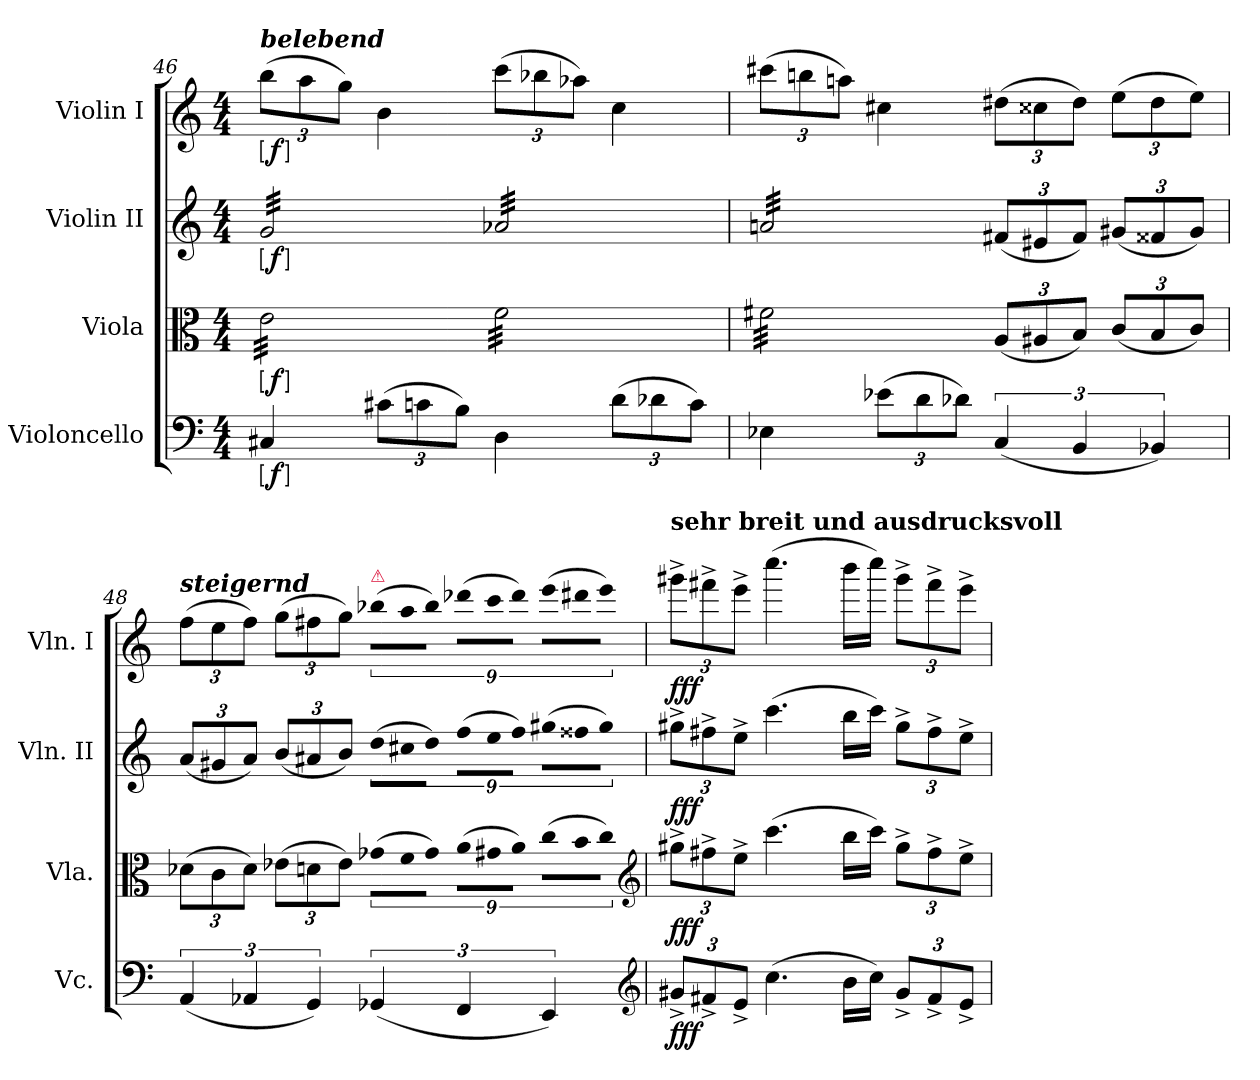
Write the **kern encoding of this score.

**kern	**dynam	**kern	**dynam	**kern	**dynam	**kern	**dynam
*part4	*part4	*part3	*part3	*part2	*part2	*part1	*part1
*staff4	*staff4	*staff3	*staff3	*staff2	*staff2	*staff1	*staff1
*I"Violoncello	*	*I"Viola	*	*I"Violin II	*	*I"Violin I	*
*I'Vc.	*	*I'Vla.	*	*I'Vln. II	*	*I'Vln. I	*
*clefF4	*	*clefC3	*	*clefG2	*	*clefG2	*
*k[]	*	*k[]	*	*k[]	*	*k[]	*
*C:	*	*C:	*	*C:	*	*C:	*
*M4/4	*	*M4/4	*	*M4/4	*	*M4/4	*
=46	=46	=46	=46	=46	=46	=46	=46
!	!	!	!	!	!	!LO:TX:a:Bi:t=belebend	!
!	!LO:DY:ed=brack	!	!LO:DY:ed=brack	!	!LO:DY:ed=brack	!	!LO:DY:ed=brack
*	*	*tremolo	*	*	*	*	*
*	*	*	*	*tremolo	*	*	*
4C#X	f	32eLLL	f	32gLLL	f	(12bbL	f
.	.	32e	.	32g	.	.	.
.	.	32e	.	32g	.	.	.
.	.	.	.	.	.	12aa	.
.	.	32e	.	32g	.	.	.
.	.	32e	.	32g	.	.	.
.	.	32e	.	32g	.	.	.
.	.	.	.	.	.	12ggJ)	.
.	.	32e	.	32g	.	.	.
.	.	32e	.	32g	.	.	.
(12c#XL	.	32e	.	32g	.	4b	.
.	.	32e	.	32g	.	.	.
.	.	32e	.	32g	.	.	.
12cn	.	.	.	.	.	.	.
.	.	32e	.	32g	.	.	.
.	.	32e	.	32g	.	.	.
.	.	32e	.	32g	.	.	.
12BJ)	.	.	.	.	.	.	.
.	.	32e	.	32g	.	.	.
.	.	32eJJJ	.	32gJJJ	.	.	.
4D	.	32fLLL	.	32a-XLLL	.	(12cccL	.
.	.	32f	.	32a-X	.	.	.
.	.	32f	.	32a-X	.	.	.
.	.	.	.	.	.	12bb-X	.
.	.	32f	.	32a-X	.	.	.
.	.	32f	.	32a-X	.	.	.
.	.	32f	.	32a-X	.	.	.
.	.	.	.	.	.	12aa-XJ)	.
.	.	32f	.	32a-X	.	.	.
.	.	32f	.	32a-X	.	.	.
(12dL	.	32f	.	32a-X	.	4cc	.
.	.	32f	.	32a-X	.	.	.
.	.	32f	.	32a-X	.	.	.
12d-X	.	.	.	.	.	.	.
.	.	32f	.	32a-X	.	.	.
.	.	32f	.	32a-X	.	.	.
.	.	32f	.	32a-X	.	.	.
12cJ)	.	.	.	.	.	.	.
.	.	32f	.	32a-X	.	.	.
.	.	32fJJJ	.	32a-XJJJ	.	.	.
=47	=47	=47	=47	=47	=47	=47	=47
4E-X	.	32f#XLLL	.	32anLLL	.	(12ccc#XL	.
.	.	32f#X	.	32an	.	.	.
.	.	32f#X	.	32an	.	.	.
.	.	.	.	.	.	12bbn	.
.	.	32f#X	.	32an	.	.	.
.	.	32f#X	.	32an	.	.	.
.	.	32f#X	.	32an	.	.	.
.	.	.	.	.	.	12aanJ)	.
.	.	32f#X	.	32an	.	.	.
.	.	32f#X	.	32an	.	.	.
(12e-XL	.	32f#X	.	32an	.	4cc#X	.
.	.	32f#X	.	32an	.	.	.
.	.	32f#X	.	32an	.	.	.
12d	.	.	.	.	.	.	.
.	.	32f#X	.	32an	.	.	.
.	.	32f#X	.	32an	.	.	.
.	.	32f#X	.	32an	.	.	.
12d-XJ)	.	.	.	.	.	.	.
.	.	32f#X	.	32an	.	.	.
.	.	32f#XJJJ	.	32anJJJ	.	.	.
*	*	*	*	*Xtremolo	*	*	*
*	*	*Xtremolo	*	*	*	*	*
(6C	.	(12AL	.	(12f#XL	.	(12dd#XL	.
.	.	12A#X	.	12e#X	.	12cc##X	.
6BB	.	12BJ)	.	12f#J)	.	12dd#J)	.
.	.	(12cL	.	(12g#XL	.	(12eeL	.
6BB-X)	.	12B	.	12f##X	.	12dd#	.
.	.	12cJ)	.	12g#J)	.	12eeJ)	.
=48	=48	=48	=48	=48	=48	=48	=48
!	!	!	!	!	!	!LO:TX:a:Bi:t=steigernd	!
(6AA	.	(12d-XL	.	(12aL	.	(12ffL	.
.	.	12c	.	12g#X	.	12ee	.
6AA-X	.	12d-J)	.	12aJ)	.	12ffJ)	.
.	.	(12e-XL	.	(12bL	.	(12ggL	.
6GG)	.	12dn	.	12a#X	.	12ff#X	.
.	.	12e-J)	.	12bJ)	.	12ggJ)	.
!	!	!	!	!	!	!LO:TX:a:color=crimson:t=⚠	!
!	!	!LO:N:vis=8	!	!LO:N:vis=8	!	!LO:N:vis=8	!
(6GG-X	.	(18g-XL	.	(18ddL	.	(18bb-XL	.
!	!	!LO:N:vis=8	!	!LO:N:vis=8	!	!LO:N:vis=8	!
.	.	18f	.	18cc#X	.	18aa	.
!	!	!LO:N:vis=8	!	!LO:N:vis=8	!	!LO:N:vis=8	!
.	.	18g-J)	.	18ddJ)	.	18bb-J)	.
!	!	!LO:N:vis=8	!	!LO:N:vis=8	!	!LO:N:vis=8	!
6FF	.	(18aL	.	(18ffL	.	(18ddd-XL	.
!	!	!LO:N:vis=8	!	!LO:N:vis=8	!	!LO:N:vis=8	!
.	.	18g#X	.	18ee	.	18ccc	.
!	!	!LO:N:vis=8	!	!LO:N:vis=8	!	!LO:N:vis=8	!
.	.	18aJ)	.	18ffJ)	.	18ddd-J)	.
!	!	!LO:N:vis=8	!	!LO:N:vis=8	!	!LO:N:vis=8	!
6EE)	.	(18ccL	.	(18gg#XL	.	(18eeeL	.
!	!	!LO:N:vis=8	!	!LO:N:vis=8	!	!LO:N:vis=8	!
.	.	18b	.	18ff##X	.	18ddd#X	.
!	!	!LO:N:vis=8	!	!LO:N:vis=8	!	!LO:N:vis=8	!
.	.	18ccJ)	.	18gg#J)	.	18eeeJ)	.
*clefG2	*	*clefG2	*	*	*	*	*
=49	=49	=49	=49	=49	=49	=49	=49
!	!	!	!	!	!	!LO:TX:a:B:t=sehr breit und ausdrucksvoll	!
12g#X^L	fff	12gg#X^L	fff	12gg#X^L	fff	12ggg#X^L	fff
12f#X^	.	12ff#X^	.	12ff#X^	.	12fff#X^	.
12e^J	.	12ee^J	.	12ee^J	.	12eee^J	.
(4.cc	.	(4.ccc	.	(4.ccc	.	(4.cccc	.
16bLL	.	16bbLL	.	16bbLL	.	16bbbLL	.
16ccJJ)	.	16cccJJ)	.	16cccJJ)	.	16ccccJJ)	.
12g#^L	.	12gg#^L	.	12gg#^L	.	12ggg#^L	.
12f#^	.	12ff#^	.	12ff#^	.	12fff#^	.
12e^J	.	12ee^J	.	12ee^J	.	12eee^J	.
=	=	=	=	=	=	=	=
*-	*-	*-	*-	*-	*-	*-	*-
